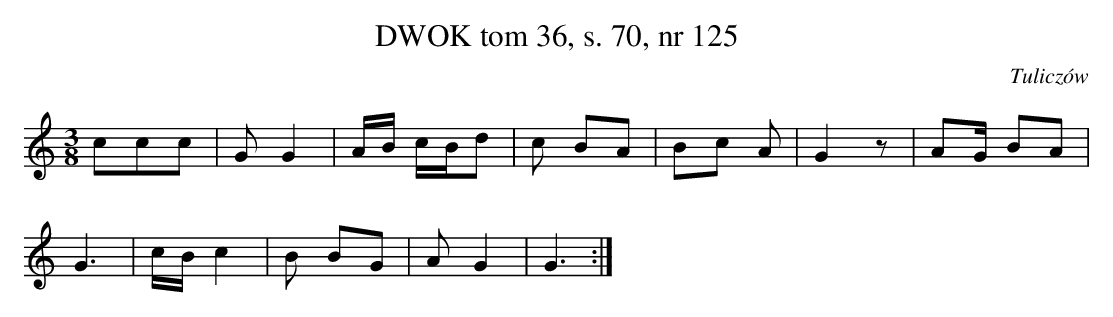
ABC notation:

X:1
T: DWOK tom 36, s. 70, nr 125
O:Tuliczów
L:1/8
M:3/8
K:Am
ccc|GG2|A/B/ c/B/d|c BA|Bc A|G2z|AG/ BA|
G3|c/B/ c2|B BG|AG2|G3:|
